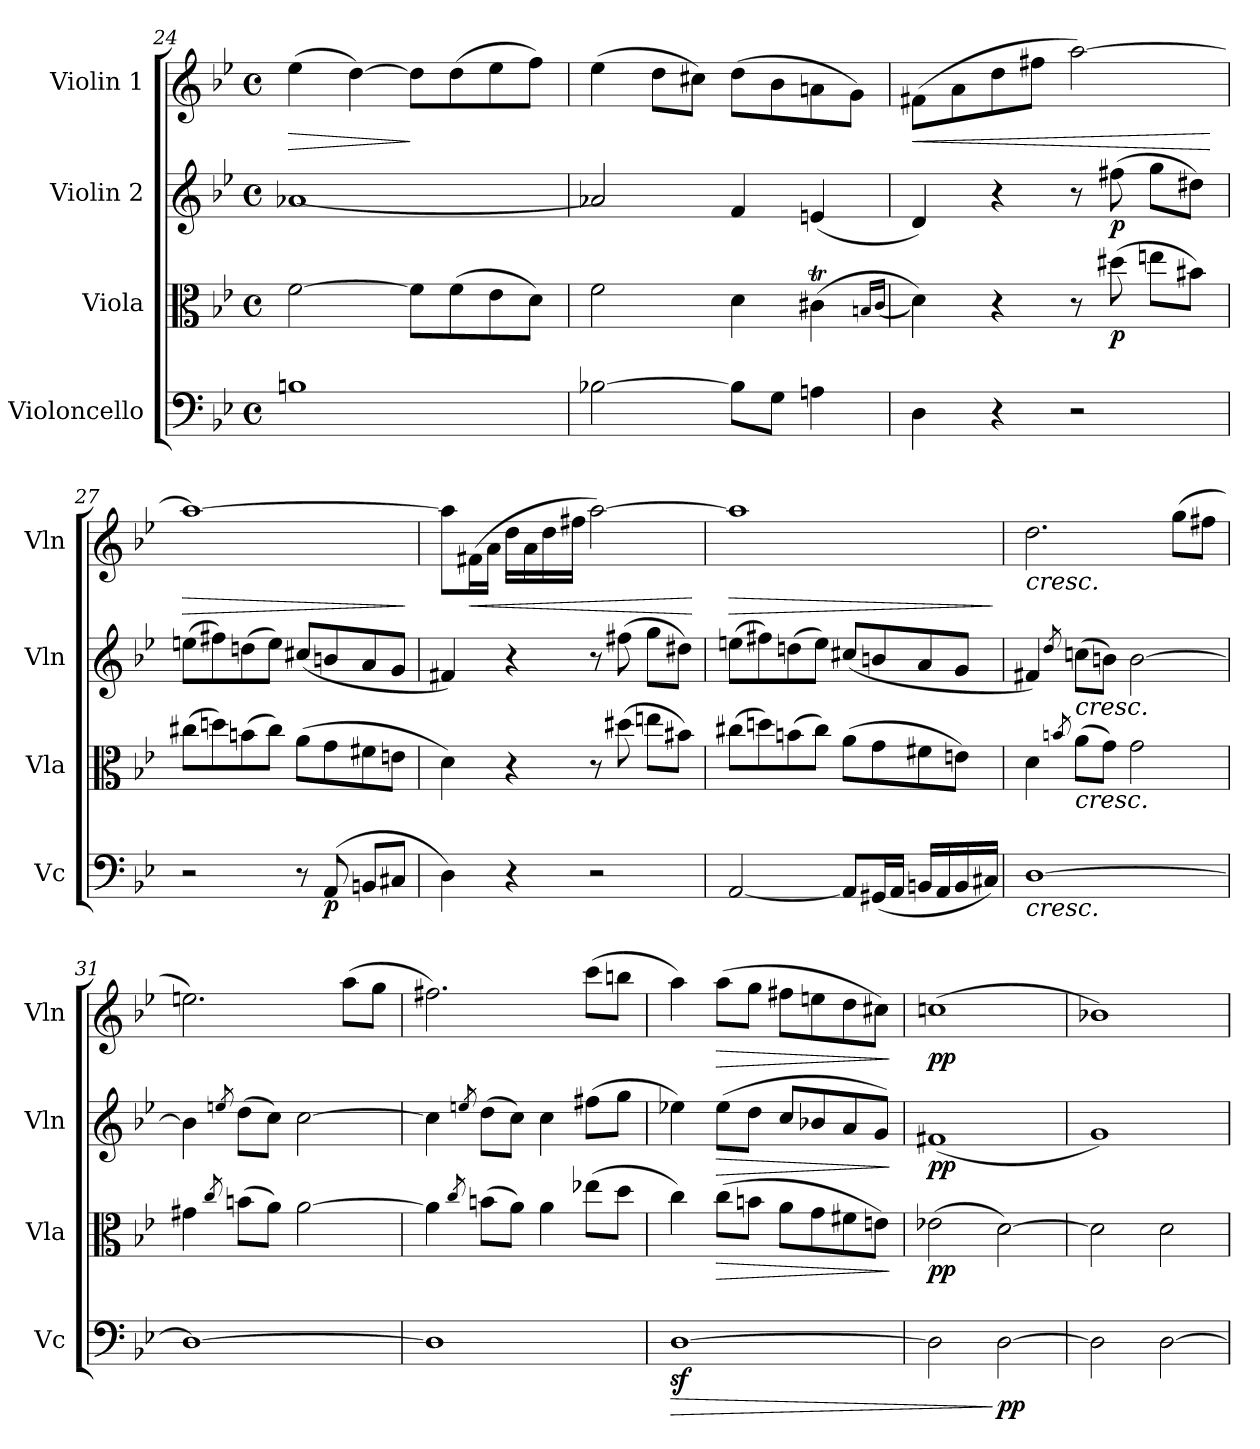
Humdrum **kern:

**kern	**dynam	**kern	**dynam	**kern	**dynam	**kern	**dynam
*part4	*part4	*part3	*part3	*part2	*part2	*part1	*part1
*staff4	*staff4	*staff3	*staff3	*staff2	*staff2	*staff1	*staff1
*I"Violoncello	*	*I"Viola	*	*I"Violin 2	*	*I"Violin 1	*
*I'Vc	*	*I'Vla	*	*I'Vln	*	*I'Vln	*
*clefF4	*	*clefC3	*	*clefG2	*	*clefG2	*
*k[b-e-]	*	*k[b-e-]	*	*k[b-e-]	*	*k[b-e-]	*
*M4/4	*	*M4/4	*	*M4/4	*	*M4/4	*
*met(c)	*	*met(c)	*	*met(c)	*	*met(c)	*
=24	=24	=24	=24	=24	=24	=24	=24
!	!	!	!	!	!	!	!LO:HP:b
1Bn	.	[2f\	.	[1a-X	.	(>4ee-\	>
.	.	.	.	.	.	[4dd\)	.
.	.	8f\L]	.	.	.	8dd\L]	]
.	.	(>8f\	.	.	.	(>8dd\	.
.	.	8e-\	.	.	.	8ee-\	.
.	.	8d\J)	.	.	.	8ff\J)	.
=25	=25	=25	=25	=25	=25	=25	=25
[2B-X\	.	2f\	.	2a-X/]	.	(>4ee-\	.
.	.	.	.	.	.	8dd\L	.
.	.	.	.	.	.	8cc#X\J)	.
8B-\L]	.	4d\	.	4f/	.	(>8dd\L	.
8G\J	.	.	.	.	.	8b-\	.
4An\	.	(>4c#Xt\	.	(<4en/	.	8an\	.
.	.	.	.	.	.	8g\J)	.
.	.	16qBn/LL	.	.	.	.	.
.	.	(<16qc#/JJ	.	.	.	.	.
=26	=26	=26	=26	=26	=26	=26	=26
!	!	!	!	!	!	!	!LO:HP:b
4D\	.	4d\))	.	4d/)	.	(>8f#X\L	<
.	.	.	.	.	.	8a\	.
4r	.	4r	.	4r	.	8dd\	.
.	.	.	.	.	.	8ff#X\J	.
2r	.	8r	.	8r	.	[2aa\)	.
!	!	!	!LO:DY:b	!	!LO:DY:b	!	!
.	.	(>8dd#X\	p	(>8ff#X\	p	.	.
.	.	8een\L	.	8gg\L	.	.	.
.	.	8b#X\J)	.	8dd#X\J)	.	.	.
.	.	.	.	.	.	.	[
=27	=27	=27	=27	=27	=27	=27	=27
!	!	!	!	!	!	!	!LO:HP:b
2r	.	(>8cc#X\L	.	(>8een\L	.	1aa_	>
.	.	8ddn\)	.	8ff#X\)	.	.	.
.	.	(>8bn\	.	(>8ddn\	.	.	.
.	.	8cc#\J)	.	8ee\J)	.	.	.
8r	.	(>8a\L	.	(<8cc#X/L	.	.	.
!	!LO:DY:b	!	!	!	!	!	!
(<8AA/	p	8g\	.	8bn/	.	.	.
8BBn/L	.	8f#X\	.	8a/	.	.	.
8C#X/J	.	8en\J	.	8g/J	.	.	.
.	.	.	.	.	.	.	]
=28	=28	=28	=28	=28	=28	=28	=28
4D\)	.	4d\)	.	4f#X/)	.	8aa\L]	.
!	!	!	!	!	!	!	!LO:HP:b
.	.	.	.	.	.	(>16f#X\L	<
.	.	.	.	.	.	16a\JJ	.
4r	.	4r	.	4r	.	16dd\LL	.
.	.	.	.	.	.	16a\	.
.	.	.	.	.	.	16dd\	.
.	.	.	.	.	.	16ff#X\JJ	.
2r	.	8r	.	8r	.	[2aa\)	.
.	.	(>8dd#X\	.	(>8ff#X\	.	.	.
.	.	8een\L	.	8gg\L	.	.	.
.	.	8b#X\J)	.	8dd#X\J)	.	.	.
.	.	.	.	.	.	.	[
!!LO:LB:g=z
=29	=29	=29	=29	=29	=29	=29	=29
!	!	!	!	!	!	!	!LO:HP:b
[2AA/	.	(>8cc#X\L	.	(>8een\L	.	1aa]	>
.	.	8ddn\)	.	8ff#X\)	.	.	.
.	.	(>8bn\	.	(>8ddn\	.	.	.
.	.	8cc#\J)	.	8ee\J)	.	.	.
8AA/L]	.	(>8a\L	.	(<8cc#X/L	.	.	.
(<16GG#X/L	.	8g\	.	8bn/	.	.	.
16AA/JJ	.	.	.	.	.	.	.
16BBn/LL	.	8f#X\	.	8a/	.	.	.
16AA/	.	.	.	.	.	.	.
16BB/	.	8en\J)	.	8g/J	.	.	.
16C#X/JJ)	.	.	.	.	.	.	.
.	.	.	.	.	.	.	]
=30	=30	=30	=30	=30	=30	=30	=30
!	!	!	!	!	!	!LO:TX:b:i:t=cresc.	!
!LO:TX:b:i:t=cresc.	!	!	!	!	!	!	!
[1D	.	4d\	.	4f#X/)	.	2.dd\	.
.	.	8qbn/	.	8qdd/	.	.	.
!	!	!	!	!LO:TX:b:i:t=cresc.	!	!	!
!	!	!LO:TX:b:i:t=cresc.	!	!	!	!	!
.	.	(>8a\L	.	(>8ccn\L	.	.	.
.	.	8g\J)	.	8bn\J)	.	.	.
.	.	2g\	.	[2b\	.	.	.
.	.	.	.	.	.	(>8gg\L	.
.	.	.	.	.	.	8ff#X\J	.
=31	=31	=31	=31	=31	=31	=31	=31
1D_	.	4g#X\	.	4b\]	.	2.een\)	.
.	.	8qcc/	.	8qeen/	.	.	.
.	.	(>8bn\L	.	(>8dd\L	.	.	.
.	.	8a\J)	.	8cc\J)	.	.	.
.	.	[2a\	.	[2cc\	.	.	.
.	.	.	.	.	.	(>8aa\L	.
.	.	.	.	.	.	8gg\J	.
=32	=32	=32	=32	=32	=32	=32	=32
1D]	.	4a\]	.	4cc\]	.	2.ff#X\)	.
.	.	8qcc/	.	8qeen/	.	.	.
.	.	(>8bn\L	.	(>8dd\L	.	.	.
.	.	8a\J)	.	8cc\J)	.	.	.
.	.	4a\	.	4cc\	.	.	.
.	.	(>8ee-X\L	.	(>8ff#X\L	.	(>8ccc\L	.
.	.	8dd\J	.	8gg\J	.	8bbn\J	.
=33	=33	=33	=33	=33	=33	=33	=33
!	!LO:HP:b	!	!	!	!	!	!
[1Dz<	>	4cc\)	.	4ee-X\)	.	4aa\)	.
!	!	!	!LO:HP:b	!	!LO:HP:b	!	!LO:HP:b
.	.	(>8cc\L	>	(>8ee-\L	>	(>8aa\L	>
.	.	8bn\J	.	8dd\J	.	8gg\J	.
.	.	8a\L	.	8cc/L	.	8ff#X\L	.
.	.	8g\	.	8b-X/	.	8een\	.
.	.	8f#X\	.	8a/	.	8dd\	.
.	.	8en\J)	.	8g/J)	.	8cc#X\J)	.
.	.	.	]	.	]	.	]
=34	=34	=34	=34	=34	=34	=34	=34
!	!	!	!LO:DY:b	!	!LO:DY:b	!	!LO:DY:b
2D\]	.	(>2e-X\	pp	(<1f#X	pp	(>1ccn	pp
!	!LO:DY:n=1:b	!	!	!	!	!	!
[2D\	] pp	[2d\)	.	.	.	.	.
=35	=35	=35	=35	=35	=35	=35	=35
2D\]	.	2d\]	.	1g)	.	1b-X)	.
[2D\	.	2d\	.	.	.	.	.
=	=	=	=	=	=	=	=
*-	*-	*-	*-	*-	*-	*-	*-
